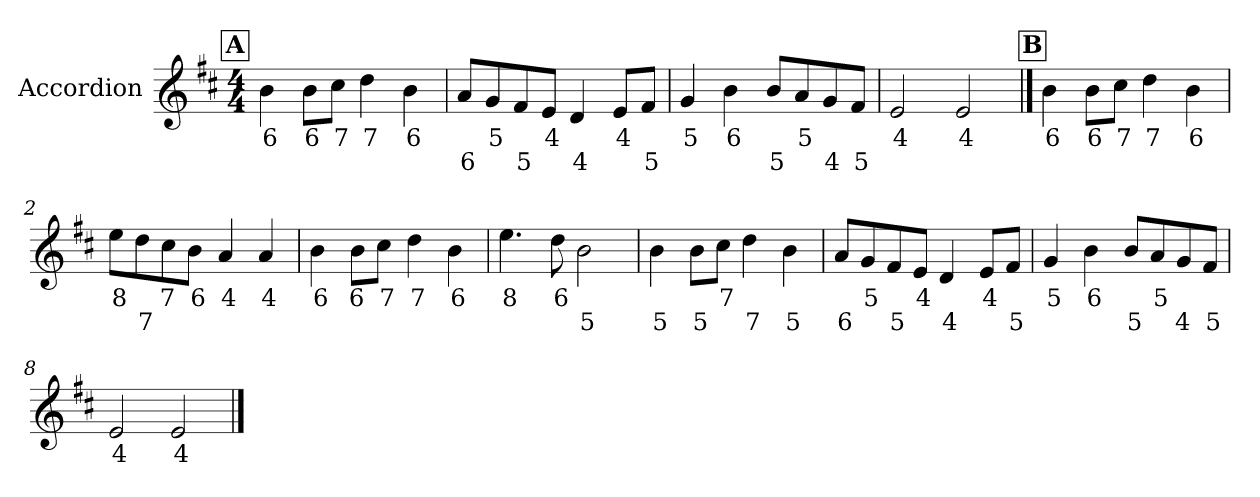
**kern	**text	**text
*part1	*part1	*part1
*staff1	*staff1	*staff1
*I"Accordion	*	*
*I'Acc.	*	*
*clefG2	*	*
*k[f#c#]	*	*
*M4/4	*	*
!!LO:REH:place=s1:a:B:fs=14:t=A
=1	=1	=1
!	!LO:LY:b	!
4b\	6	.
!	!LO:LY:b	!
8b\L	6	.
!	!LO:LY:b	!
8cc#\J	7	.
!	!LO:LY:b	!
4dd\	7	.
!	!LO:LY:b	!
4b\	6	.
=2	=2	=2
!	!	!LO:LY:b
8a/L	.	6
!	!LO:LY:b	!
8g/	5	.
!	!	!LO:LY:b
8f#/	.	5
!	!LO:LY:b	!
8e/J	4	.
!	!	!LO:LY:b
4d/	.	4
!	!LO:LY:b	!
8e/L	4	.
!	!	!LO:LY:b
8f#/J	.	5
=3	=3	=3
!	!LO:LY:b	!
4g/	5	.
!	!LO:LY:b	!
4b\	6	.
!	!	!LO:LY:b
8b/L	.	5
!	!LO:LY:b	!
8a/	5	.
!	!	!LO:LY:b
8g/	.	4
!	!	!LO:LY:b
8f#/J	.	5
=4	=4	=4
!	!LO:LY:b	!
2e/	4	.
!	!LO:LY:b	!
2e/	4	.
!!LO:LB:g=z
!!LO:REH:place=s1:a:B:fs=14:t=B
==1	==1	==1
!	!LO:LY:b	!
4b\	6	.
!	!LO:LY:b	!
8b\L	6	.
!	!LO:LY:b	!
8cc#\J	7	.
!	!LO:LY:b	!
4dd\	7	.
!	!LO:LY:b	!
4b\	6	.
=2	=2	=2
!	!LO:LY:b	!
8ee\L	8	.
!	!	!LO:LY:b
8dd\	.	7
!	!LO:LY:b	!
8cc#\	7	.
!	!LO:LY:b	!
8b\J	6	.
!	!LO:LY:b	!
4a/	4	.
!	!LO:LY:b	!
4a/	4	.
=3	=3	=3
!	!LO:LY:b	!
4b\	6	.
!	!LO:LY:b	!
8b\L	6	.
!	!LO:LY:b	!
8cc#\J	7	.
!	!LO:LY:b	!
4dd\	7	.
!	!LO:LY:b	!
4b\	6	.
=4	=4	=4
!	!LO:LY:b	!
4.ee\	8	.
!	!LO:LY:b	!
8dd\	6	.
!	!	!LO:LY:b
2b\	.	5
!!LO:LB:g=z
=5	=5	=5
!	!	!LO:LY:b
4b\	.	5
!	!	!LO:LY:b
8b\L	.	5
!	!LO:LY:b	!
8cc#\J	7	.
!	!	!LO:LY:b
4dd\	.	7
!	!	!LO:LY:b
4b\	.	5
=6	=6	=6
!	!	!LO:LY:b
8a/L	.	6
!	!LO:LY:b	!
8g/	5	.
!	!	!LO:LY:b
8f#/	.	5
!	!LO:LY:b	!
8e/J	4	.
!	!	!LO:LY:b
4d/	.	4
!	!LO:LY:b	!
8e/L	4	.
!	!	!LO:LY:b
8f#/J	.	5
=7	=7	=7
!	!LO:LY:b	!
4g/	5	.
!	!LO:LY:b	!
4b\	6	.
!	!	!LO:LY:b
8b/L	.	5
!	!LO:LY:b	!
8a/	5	.
!	!	!LO:LY:b
8g/	.	4
!	!	!LO:LY:b
8f#/J	.	5
=8	=8	=8
!	!LO:LY:b	!
2e/	4	.
!	!LO:LY:b	!
2e/	4	.
==	==	==
*-	*-	*-
